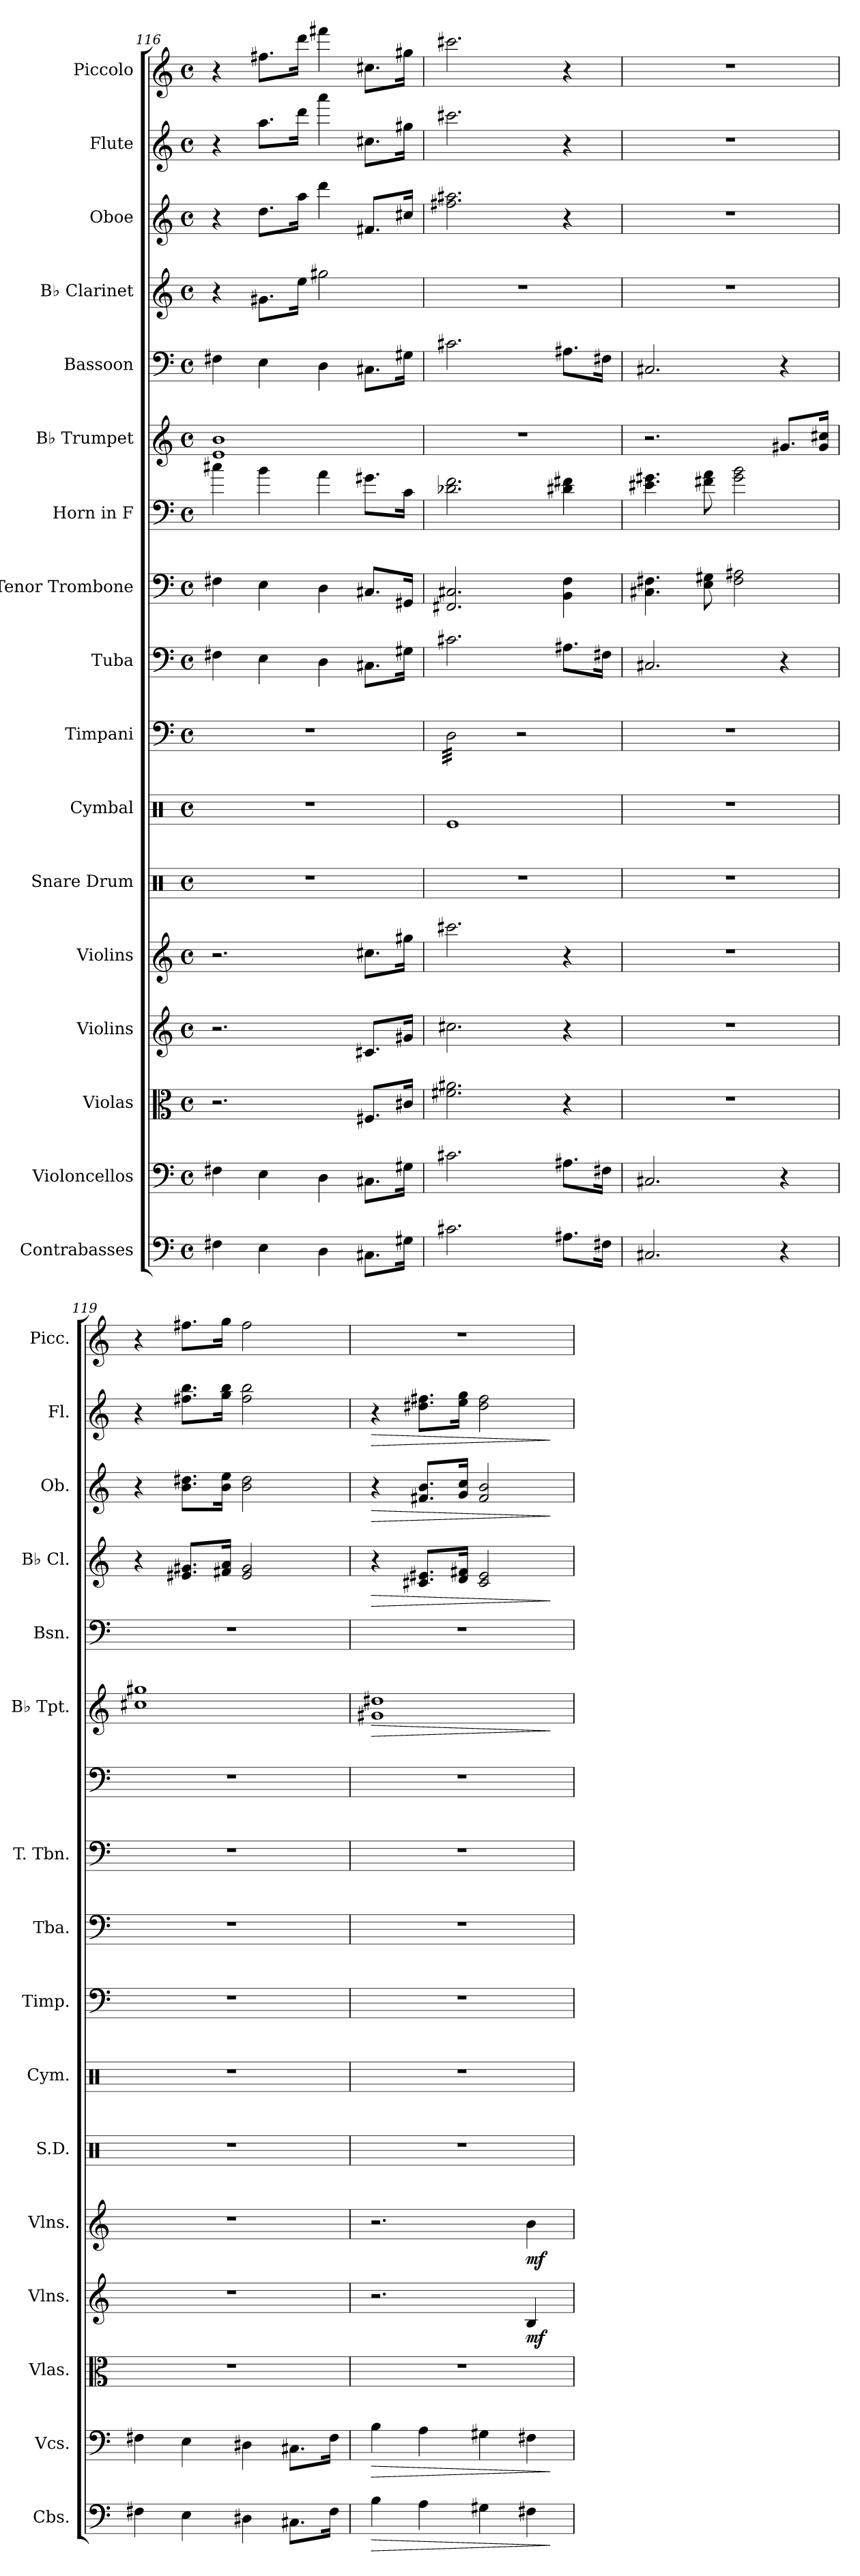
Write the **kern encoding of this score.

**kern	**dynam	**kern	**dynam	**kern	**kern	**dynam	**kern	**dynam	**kern	**kern	**kern	**kern	**kern	**kern	**kern	**dynam	**kern	**kern	**dynam	**kern	**dynam	**kern	**dynam	**kern
*part17	*part17	*part16	*part16	*part15	*part14	*part14	*part13	*part13	*part12	*part11	*part10	*part9	*part8	*part7	*part6	*part6	*part5	*part4	*part4	*part3	*part3	*part2	*part2	*part1
*staff17	*staff17	*staff16	*staff16	*staff15	*staff14	*staff14	*staff13	*staff13	*staff12	*staff11	*staff10	*staff9	*staff8	*staff7	*staff6	*staff6	*staff5	*staff4	*staff4	*staff3	*staff3	*staff2	*staff2	*staff1
*I"Contrabasses	*	*I"Violoncellos	*	*I"Violas	*I"Violins	*	*I"Violins	*	*I"Snare Drum	*I"Cymbal	*I"Timpani	*I"Tuba	*I"Tenor Trombone	*I"Horn in F	*I"B♭ Trumpet	*	*I"Bassoon	*I"B♭ Clarinet	*	*I"Oboe	*	*I"Flute	*	*I"Piccolo
*I'Cbs.	*	*I'Vcs.	*	*I'Vlas.	*I'Vlns.	*	*I'Vlns.	*	*I'S.D.	*I'Cym.	*I'Timp.	*I'Tba.	*I'T. Tbn.	*	*I'B♭ Tpt.	*	*I'Bsn.	*I'B♭ Cl.	*	*I'Ob.	*	*I'Fl.	*	*I'Picc.
!!LO:PB:g=z
*clefF4	*	*clefF4	*	*clefC3	*clefG2	*	*clefG2	*	*clefX	*clefX	*clefF4	*clefF4	*clefF4	*clefF4	*clefG2	*	*clefF4	*clefG2	*	*clefG2	*	*clefG2	*	*clefG2
*ITrd7c12	*	*	*	*	*	*	*	*	*	*	*	*	*	*ITrd4c7	*ITrd1c2	*	*	*ITrd1c2	*	*	*	*	*	*ITrd-7c-12
*k[]	*	*k[]	*	*k[]	*k[]	*	*k[]	*	*k[]	*k[]	*k[]	*k[]	*k[]	*k[b-]	*k[b-e-]	*	*k[]	*k[b-e-]	*	*k[]	*	*k[]	*	*k[]
*M4/4	*	*M4/4	*	*M4/4	*M4/4	*	*M4/4	*	*M4/4	*M4/4	*M4/4	*M4/4	*M4/4	*M4/4	*M4/4	*	*M4/4	*M4/4	*	*M4/4	*	*M4/4	*	*M4/4
*met(c)	*	*met(c)	*	*met(c)	*met(c)	*	*met(c)	*	*met(c)	*met(c)	*met(c)	*met(c)	*met(c)	*met(c)	*met(c)	*	*met(c)	*met(c)	*	*met(c)	*	*met(c)	*	*met(c)
=116	=116	=116	=116	=116	=116	=116	=116	=116	=116	=116	=116	=116	=116	=116	=116	=116	=116	=116	=116	=116	=116	=116	=116	=116
4FF#X\	.	4F#X\	.	2.r	2.r	.	2.r	.	1r	1r	1r	4F#X\	4F#X\	4f#X\	1d 1a	.	4F#X\	4r	.	4r	.	4r	.	4r
4EE\	.	4E\	.	.	.	.	.	.	.	.	.	4E\	4E\	4e\	.	.	4E\	8.f#X\L	.	8.dd\L	.	8.aa\L	.	8.fff#X\L
.	.	.	.	.	.	.	.	.	.	.	.	.	.	.	.	.	.	16dd\Jk	.	16aa\Jk	.	16ddd\Jk	.	16dddd\Jk
4DD\	.	4D\	.	.	.	.	.	.	.	.	.	4D\	4D\	4d\	.	.	4D\	2ff#X\	.	4ddd\	.	4aaa\	.	4ffff#X\
8.CC#X\L	.	8.C#X\L	.	8.F#X/L	8.c#X/L	.	8.cc#X\L	.	.	.	.	8.C#X\L	8.C#X/L	8.c#X\L	.	.	8.C#X\L	.	.	8.f#X/L	.	8.cc#X\L	.	8.ccc#X\L
16GG#X\Jk	.	16G#X\Jk	.	16c#X/Jk	16g#X/Jk	.	16gg#X\Jk	.	.	.	.	16G#X\Jk	16GG#X/Jk	16F\Jk	.	.	16G#X\Jk	.	.	16cc#X/Jk	.	16gg#X\Jk	.	16ggg#X\Jk
=117	=117	=117	=117	=117	=117	=117	=117	=117	=117	=117	=117	=117	=117	=117	=117	=117	=117	=117	=117	=117	=117	=117	=117	=117
*	*	*	*	*	*	*	*	*	*	*	*tremolo	*	*	*	*	*	*	*	*	*	*	*	*	*
2.C#X\	.	2.c#X\	.	2.f#X\ 2.a#X\	2.cc#X\	.	2.ccc#X\	.	1r	1Re	32D\LLL	2.c#X\	2.FF#X/ 2.C#X/	2.G-X\ 2.B-\	1r	.	2.c#X\	1r	.	2.ff#X\ 2.aa#X\	.	2.ccc#X\	.	2.cccc#X\
.	.	.	.	.	.	.	.	.	.	.	32D\	.	.	.	.	.	.	.	.	.	.	.	.	.
.	.	.	.	.	.	.	.	.	.	.	32D\	.	.	.	.	.	.	.	.	.	.	.	.	.
.	.	.	.	.	.	.	.	.	.	.	32D\	.	.	.	.	.	.	.	.	.	.	.	.	.
.	.	.	.	.	.	.	.	.	.	.	32D\	.	.	.	.	.	.	.	.	.	.	.	.	.
.	.	.	.	.	.	.	.	.	.	.	32D\	.	.	.	.	.	.	.	.	.	.	.	.	.
.	.	.	.	.	.	.	.	.	.	.	32D\	.	.	.	.	.	.	.	.	.	.	.	.	.
.	.	.	.	.	.	.	.	.	.	.	32D\	.	.	.	.	.	.	.	.	.	.	.	.	.
.	.	.	.	.	.	.	.	.	.	.	32D\	.	.	.	.	.	.	.	.	.	.	.	.	.
.	.	.	.	.	.	.	.	.	.	.	32D\	.	.	.	.	.	.	.	.	.	.	.	.	.
.	.	.	.	.	.	.	.	.	.	.	32D\	.	.	.	.	.	.	.	.	.	.	.	.	.
.	.	.	.	.	.	.	.	.	.	.	32D\	.	.	.	.	.	.	.	.	.	.	.	.	.
.	.	.	.	.	.	.	.	.	.	.	32D\	.	.	.	.	.	.	.	.	.	.	.	.	.
.	.	.	.	.	.	.	.	.	.	.	32D\	.	.	.	.	.	.	.	.	.	.	.	.	.
.	.	.	.	.	.	.	.	.	.	.	32D\	.	.	.	.	.	.	.	.	.	.	.	.	.
.	.	.	.	.	.	.	.	.	.	.	32D\JJJ	.	.	.	.	.	.	.	.	.	.	.	.	.
*	*	*	*	*	*	*	*	*	*	*	*Xtremolo	*	*	*	*	*	*	*	*	*	*	*	*	*
.	.	.	.	.	.	.	.	.	.	.	2r	.	.	.	.	.	.	.	.	.	.	.	.	.
8.AA#X\L	.	8.A#X\L	.	4r	4r	.	4r	.	.	.	.	8.A#X\L	4BB\ 4F\	4G#X\ 4Bn\	.	.	8.A#X\L	.	.	4r	.	4r	.	4r
16FF#X\Jk	.	16F#X\Jk	.	.	.	.	.	.	.	.	.	16F#X\Jk	.	.	.	.	16F#X\Jk	.	.	.	.	.	.	.
=118	=118	=118	=118	=118	=118	=118	=118	=118	=118	=118	=118	=118	=118	=118	=118	=118	=118	=118	=118	=118	=118	=118	=118	=118
2.CC#X/	.	2.C#X/	.	1r	1r	.	1r	.	1r	1r	1r	2.C#X/	4.C#X\ 4.F#X\	4.A#X\ 4.c#X\	2.r	.	2.C#X/	1r	.	1r	.	1r	.	1r
.	.	.	.	.	.	.	.	.	.	.	.	.	8E\ 8G#X\	8Bn\ 8d\	.	.	.	.	.	.	.	.	.	.
.	.	.	.	.	.	.	.	.	.	.	.	.	2F#\ 2A#X\	2c#\ 2e\	.	.	.	.	.	.	.	.	.	.
4r	.	4r	.	.	.	.	.	.	.	.	.	4r	.	.	8.f#X/L	.	4r	.	.	.	.	.	.	.
.	.	.	.	.	.	.	.	.	.	.	.	.	.	.	16f#/ 16bn/Jk	.	.	.	.	.	.	.	.	.
=119	=119	=119	=119	=119	=119	=119	=119	=119	=119	=119	=119	=119	=119	=119	=119	=119	=119	=119	=119	=119	=119	=119	=119	=119
4FF#X\	.	4F#X\	.	1r	1r	.	1r	.	1r	1r	1r	1r	1r	1r	1bn 1ff#X	.	1r	4r	.	4r	.	4r	.	4r
4EE\	.	4E\	.	.	.	.	.	.	.	.	.	.	.	.	.	.	.	8.d#X/ 8.f#X/L	.	8.b\ 8.dd#X\L	.	8.ff#X\ 8.bb\L	.	8.fff#X\L
.	.	.	.	.	.	.	.	.	.	.	.	.	.	.	.	.	.	16en/ 16g/Jk	.	16b\ 16ee\Jk	.	16gg\ 16bb\Jk	.	16ggg\Jk
4DD#X\	.	4D#X\	.	.	.	.	.	.	.	.	.	.	.	.	.	.	.	2d#/ 2f#/	.	2b\ 2dd#\	.	2ff#\ 2bb\	.	2fff#\
8.CC#X\L	.	8.C#X\L	.	.	.	.	.	.	.	.	.	.	.	.	.	.	.	.	.	.	.	.	.	.
16FF#\Jk	.	16F#\Jk	.	.	.	.	.	.	.	.	.	.	.	.	.	.	.	.	.	.	.	.	.	.
!!LO:PB:g=z
=120	=120	=120	=120	=120	=120	=120	=120	=120	=120	=120	=120	=120	=120	=120	=120	=120	=120	=120	=120	=120	=120	=120	=120	=120
!	!LO:HP:b	!	!LO:HP:b	!	!	!	!	!	!	!	!	!	!	!	!	!LO:HP:b	!	!	!LO:HP:b	!	!LO:HP:b	!	!LO:HP:b	!
4BB\	>	4B\	>	1r	2.r	.	2.r	.	1r	1r	1r	1r	1r	1r	1f#X 1cc#X	>	1r	4r	>	4r	>	4r	>	1r
4AA\	.	4A\	.	.	.	.	.	.	.	.	.	.	.	.	.	.	.	8.Bn/ 8.d#X/L	.	8.f#X/ 8.b/L	.	8.dd#X\ 8.ff#X\L	.	.
.	.	.	.	.	.	.	.	.	.	.	.	.	.	.	.	.	.	16c/ 16en/Jk	.	16g/ 16cc/Jk	.	16ee\ 16gg\Jk	.	.
4GG#X\	.	4G#X\	.	.	.	.	.	.	.	.	.	.	.	.	.	.	.	2B/ 2d#/	.	2f#/ 2b/	.	2dd#\ 2ff#\	.	.
!	!	!	!	!	!	!LO:DY:b	!	!LO:DY:b	!	!	!	!	!	!	!	!	!	!	!	!	!	!	!	!
4FF#X\	.	4F#X\	.	.	4B/	mf	4b\	mf	.	.	.	.	.	.	.	.	.	.	.	.	.	.	.	.
.	]	.	]	.	.	.	.	.	.	.	.	.	.	.	.	]	.	.	]	.	]	.	]	.
=	=	=	=	=	=	=	=	=	=	=	=	=	=	=	=	=	=	=	=	=	=	=	=	=
*-	*-	*-	*-	*-	*-	*-	*-	*-	*-	*-	*-	*-	*-	*-	*-	*-	*-	*-	*-	*-	*-	*-	*-	*-
